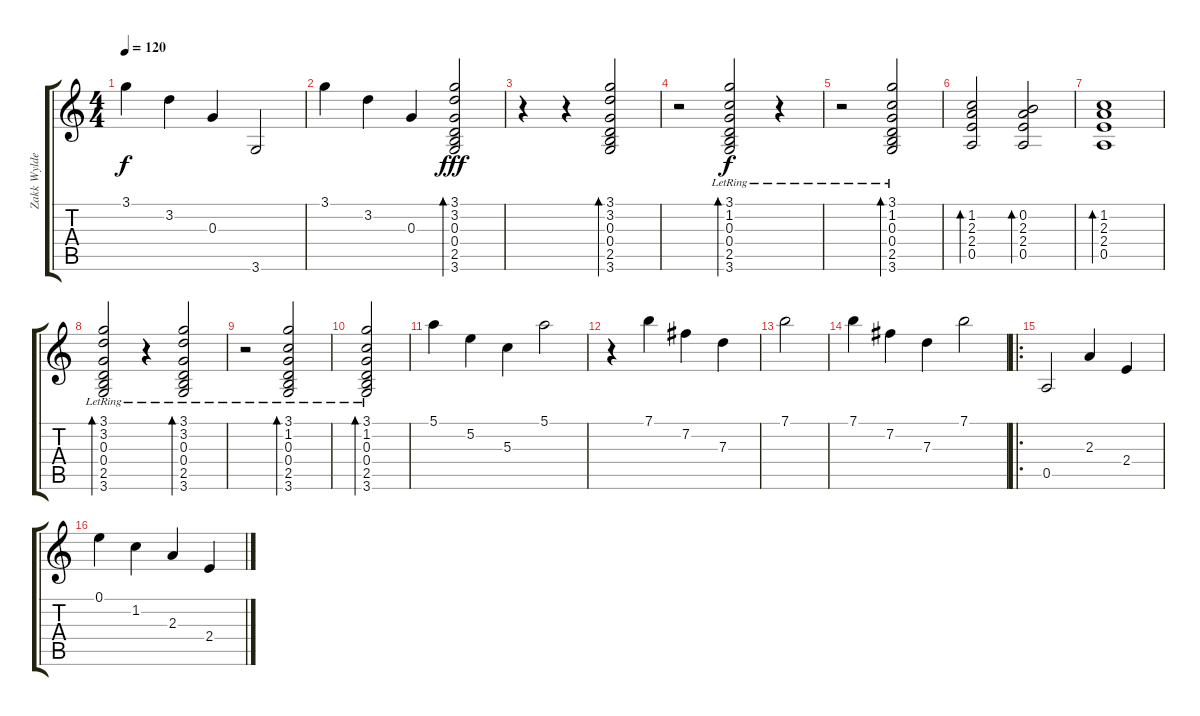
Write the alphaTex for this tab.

\track ("Zakk Wylde Guitar 1" "Zakk Wylde") {instrument acousticguitarsteel}
\staff {score tabs}
\tuning (E4 B3 G3 D3 A2 E2) {hide}
\ts (4 4)
\tempo 120
\clef g2
\ks c
3.1.4{dy f} 3.2.4 0.3.4 3.6.2 |
3.1.4 3.2.4 0.3.4 (3.1 3.2 0.3 0.4 2.5 3.6).2{bd 480 dy fff} |
r.4 r.4 (3.1 3.2 0.3 0.4 2.5 3.6).2{bd 480} |
r.2 (3.1{lr} 1.2{lr} 0.3{lr} 0.4{lr} 2.5{lr} 3.6{lr}).2{bd 480 dy f} r.4 |
r.2 (3.1{lr} 1.2{lr} 0.3{lr} 0.4{lr} 2.5{lr} 3.6{lr}).2{bd 480} |
(1.2 2.3 2.4 0.5).2{bd 480} (0.2 2.3 2.4 0.5).2{bd 480} |
(1.2 2.3 2.4 0.5).1{bd 480} |
(3.1{lr} 3.2{lr} 0.3{lr} 0.4{lr} 2.5{lr} 3.6{lr}).2{bd 480} r.4 (3.1{lr} 3.2{lr} 0.3{lr} 0.4{lr} 2.5{lr} 3.6{lr}).2{bd 480} |
r.2 (3.1{lr} 1.2{lr} 0.3{lr} 0.4{lr} 2.5{lr} 3.6{lr}).2{bd 480} |
(3.1{lr} 1.2{lr} 0.3{lr} 0.4{lr} 2.5{lr} 3.6{lr}).2{bd 480} |
5.1.4 5.2.4 5.3.4 5.1.2 |
r.4 7.1.4 7.2.4 7.3.4 |
7.1.2 |
7.1.4 7.2.4 7.3.4 7.1.2 |
\ro
0.5.2 2.3.4 2.4.4 |
0.1.4 1.2.4 2.3.4 2.4.4
